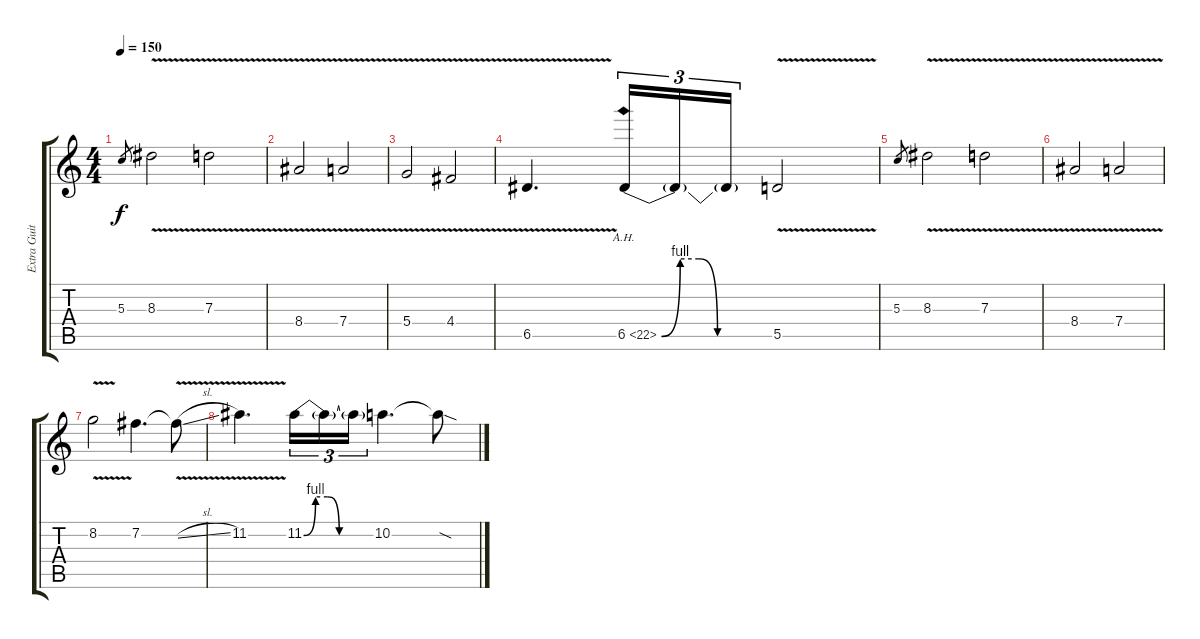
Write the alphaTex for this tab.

\track ("Extra Guitar" "Extra Guit") {instrument distortionguitar}
\staff {score tabs}
\tuning (E4 B3 G3 D3 A2 D2) {hide}
\ts (4 4)
\tempo 150
\clef g2
\ks c
5.3.8{gr dy f} 8.3{v}.2 7.3{v}.2 |
8.4{v}.2 7.4{v}.2 |
5.4{v}.2 4.4{v}.2 |
6.5{v}.4{d} 6.5{be (custom 0 0 10 4 20 4 30 0 60 0) ah 16}.16{tu (3 2)} 6.5{t}.16{tu (3 2)} 6.5{t}.16{tu (3 2)} 5.5{v}.2 |
5.3.8{gr} 8.3{v}.2 7.3{v}.2 |
8.4{v}.2 7.4{v}.2 |
8.2{v}.2 7.2.4{d} 7.2{v sl t}.8 |
11.2{v}.4{d} 11.2{be (custom 0 0 10 4 20 4 30 0 60 0)}.16{tu (3 2)} 11.2{t}.16{tu (3 2)} 11.2{t}.16{tu (3 2)} 10.2.4{d} 10.2{sod t}.8
